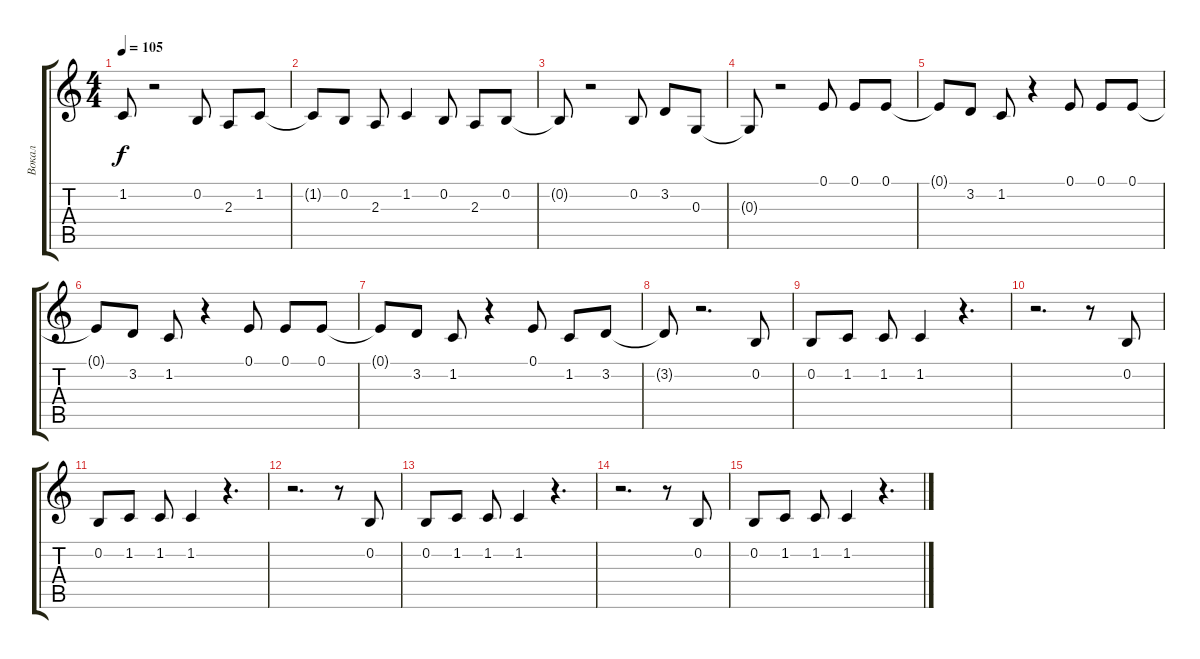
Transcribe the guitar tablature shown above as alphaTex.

\track ("Вокал" "Вокал") {instrument clarinet}
\staff {score tabs}
\tuning (E4 B3 G3 D3 A2 E2) {hide}
\ts (4 4)
\tempo 105
\clef g2
\ks c
1.2{t}.8{dy f} r.2 0.2.8 2.3.8 1.2.8 |
1.2{t}.8 0.2.8 2.3.8 1.2.4 0.2.8 2.3.8 0.2.8 |
0.2{t}.8 r.2 0.2.8 3.2.8 0.3.8 |
0.3{t}.8 r.2 0.1.8 0.1.8 0.1.8 |
0.1{t}.8 3.2.8 1.2.8 r.4 0.1.8 0.1.8 0.1.8 |
0.1{t}.8 3.2.8 1.2.8 r.4 0.1.8 0.1.8 0.1.8 |
0.1{t}.8 3.2.8 1.2.8 r.4 0.1.8 1.2.8 3.2.8 |
3.2{t}.8 r.2{d} 0.2.8 |
0.2.8 1.2.8 1.2.8 1.2.4 r.4{d} |
r.2{d} r.8 0.2.8 |
0.2.8 1.2.8 1.2.8 1.2.4 r.4{d} |
r.2{d} r.8 0.2.8 |
0.2.8 1.2.8 1.2.8 1.2.4 r.4{d} |
r.2{d} r.8 0.2.8 |
0.2.8 1.2.8 1.2.8 1.2.4 r.4{d}
